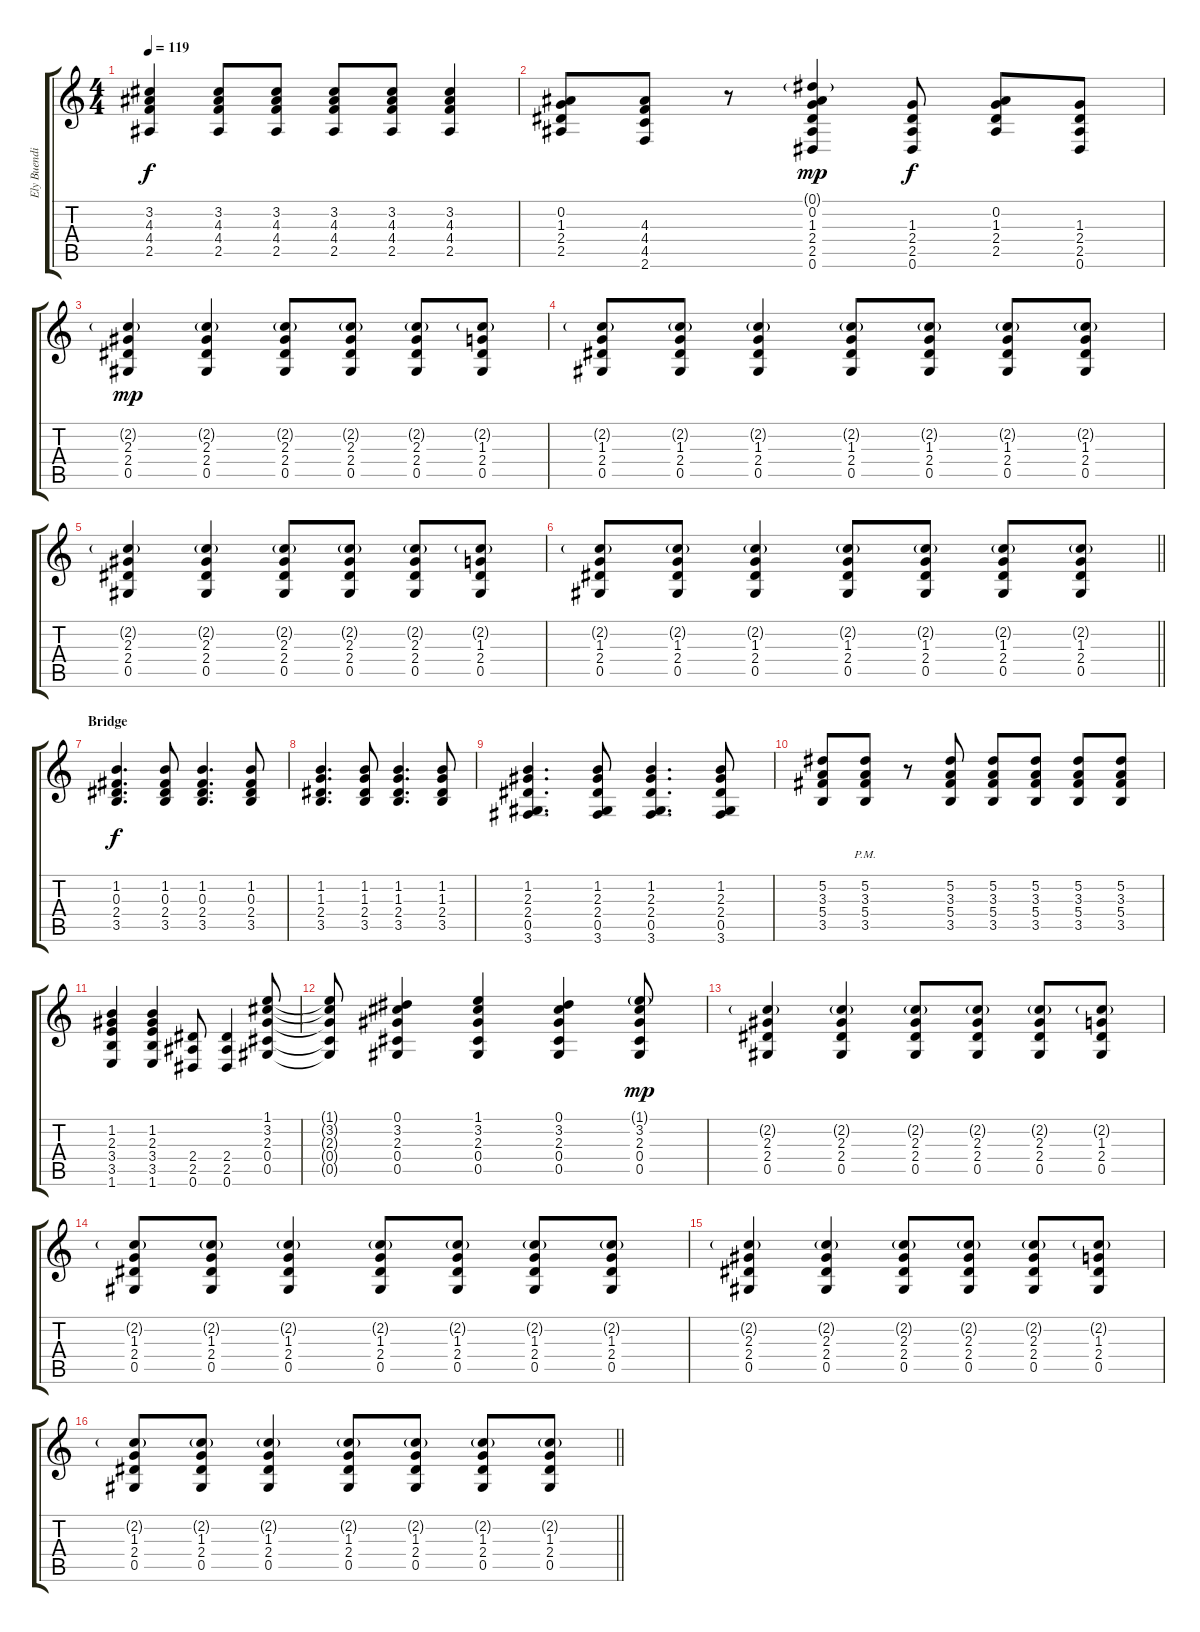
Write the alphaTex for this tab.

\track ("Ely Buendia(Rhythm)" "Ely Buendi") {instrument acousticguitarsteel}
\staff {score tabs}
\tuning (Eb4 Bb3 Gb3 Db3 Ab2 Eb2) {hide}
\ts (4 4)
\tempo 119
\clef g2
\ks c
(3.2 4.3 4.4 2.5).4{dy f} (3.2 4.3 4.4 2.5).8 (3.2 4.3 4.4 2.5).8 (3.2 4.3 4.4 2.5).8 (3.2 4.3 4.4 2.5).8 (3.2 4.3 4.4 2.5).4 |
(0.2 1.3 2.4 2.5).8 (4.3 4.4 4.5 2.6).8 r.8 (0.1{g} 0.2 1.3 2.4 2.5 0.6).4{dy mp} (1.3 2.4 2.5 0.6).8{dy f} (0.2 1.3 2.4 2.5).8 (1.3 2.4 2.5 0.6).8 |
(2.2{g} 2.3 2.4 0.5).4{dy mp} (2.2{g} 2.3 2.4 0.5).4 (2.2{g} 2.3 2.4 0.5).8 (2.2{g} 2.3 2.4 0.5).8 (2.2{g} 2.3 2.4 0.5).8 (2.2{g} 1.3 2.4 0.5).8 |
(2.2{g} 1.3 2.4 0.5).8 (2.2{g} 1.3 2.4 0.5).8 (2.2{g} 1.3 2.4 0.5).4 (2.2{g} 1.3 2.4 0.5).8 (2.2{g} 1.3 2.4 0.5).8 (2.2{g} 1.3 2.4 0.5).8 (2.2{g} 1.3 2.4 0.5).8 |
(2.2{g} 2.3 2.4 0.5).4 (2.2{g} 2.3 2.4 0.5).4 (2.2{g} 2.3 2.4 0.5).8 (2.2{g} 2.3 2.4 0.5).8 (2.2{g} 2.3 2.4 0.5).8 (2.2{g} 1.3 2.4 0.5).8 |
\barLineRight lightlight
(2.2{g} 1.3 2.4 0.5).8 (2.2{g} 1.3 2.4 0.5).8 (2.2{g} 1.3 2.4 0.5).4 (2.2{g} 1.3 2.4 0.5).8 (2.2{g} 1.3 2.4 0.5).8 (2.2{g} 1.3 2.4 0.5).8 (2.2{g} 1.3 2.4 0.5).8 |
\section ("" "Bridge")
(1.2 0.3 2.4 3.5).4{d dy f} (1.2 0.3 2.4 3.5).8 (1.2 0.3 2.4 3.5).4{d} (1.2 0.3 2.4 3.5).8 |
(1.2 1.3 2.4 3.5).4{d} (1.2 1.3 2.4 3.5).8 (1.2 1.3 2.4 3.5).4{d} (1.2 1.3 2.4 3.5).8 |
(1.2 2.3 2.4 0.5 3.6).4{d} (1.2 2.3 2.4 0.5 3.6).8 (1.2 2.3 2.4 0.5 3.6).4{d} (1.2 2.3 2.4 0.5 3.6).8 |
(5.2 3.3 5.4 3.5).8 (5.2{pm} 3.3{pm} 5.4{pm} 3.5{pm}).8 r.8 (5.2 3.3 5.4 3.5).8 (5.2 3.3 5.4 3.5).8 (5.2 3.3 5.4 3.5).8 (5.2 3.3 5.4 3.5).8 (5.2 3.3 5.4 3.5).8 |
(1.2 2.3 3.4 3.5 1.6).4 (1.2 2.3 3.4 3.5 1.6).4 (2.4 2.5 0.6).8 (2.4 2.5 0.6).4 (1.1 3.2 2.3 0.4 0.5).8 |
(1.1{t} 3.2{t} 2.3{t} 0.4{t} 0.5{t}).8 (0.1 3.2 2.3 0.4 0.5).4 (1.1 3.2 2.3 0.4 0.5).4 (0.1 3.2 2.3 0.4 0.5).4 (1.1{g} 3.2 2.3 0.4 0.5).8{dy mp} |
(2.2{g} 2.3 2.4 0.5).4 (2.2{g} 2.3 2.4 0.5).4 (2.2{g} 2.3 2.4 0.5).8 (2.2{g} 2.3 2.4 0.5).8 (2.2{g} 2.3 2.4 0.5).8 (2.2{g} 1.3 2.4 0.5).8 |
(2.2{g} 1.3 2.4 0.5).8 (2.2{g} 1.3 2.4 0.5).8 (2.2{g} 1.3 2.4 0.5).4 (2.2{g} 1.3 2.4 0.5).8 (2.2{g} 1.3 2.4 0.5).8 (2.2{g} 1.3 2.4 0.5).8 (2.2{g} 1.3 2.4 0.5).8 |
(2.2{g} 2.3 2.4 0.5).4 (2.2{g} 2.3 2.4 0.5).4 (2.2{g} 2.3 2.4 0.5).8 (2.2{g} 2.3 2.4 0.5).8 (2.2{g} 2.3 2.4 0.5).8 (2.2{g} 1.3 2.4 0.5).8 |
\barLineRight lightlight
(2.2{g} 1.3 2.4 0.5).8 (2.2{g} 1.3 2.4 0.5).8 (2.2{g} 1.3 2.4 0.5).4 (2.2{g} 1.3 2.4 0.5).8 (2.2{g} 1.3 2.4 0.5).8 (2.2{g} 1.3 2.4 0.5).8 (2.2{g} 1.3 2.4 0.5).8
